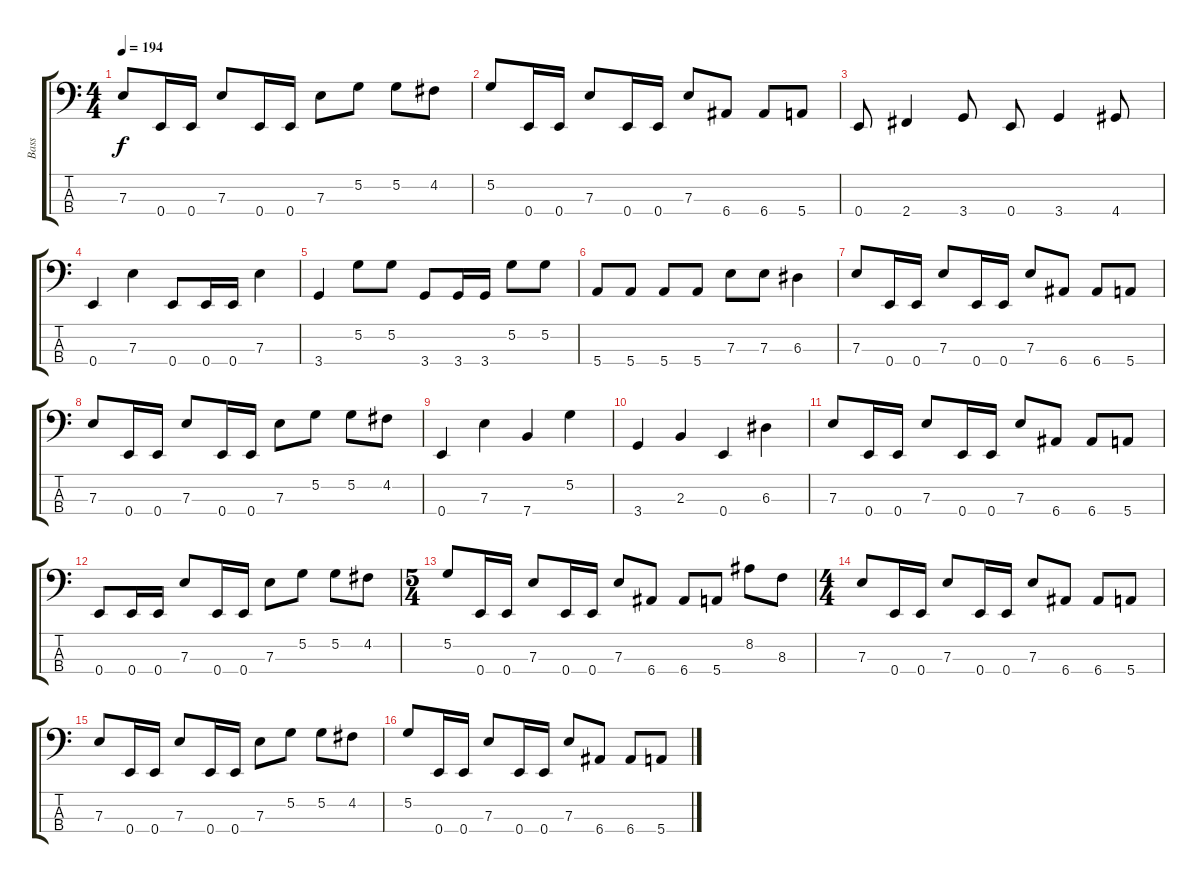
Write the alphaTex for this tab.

\track ("Bass" "Bass") {instrument electricbassfinger}
\staff {score tabs}
\tuning (G2 D2 A1 E1) {hide}
\ts (4 4)
\tempo 194
\clef f4
\ks c
7.3.8{dy f} 0.4.16 0.4.16 7.3.8 0.4.16 0.4.16 7.3.8 5.2.8 5.2.8 4.2.8 |
5.2.8 0.4.16 0.4.16 7.3.8 0.4.16 0.4.16 7.3.8 6.4.8 6.4.8 5.4.8 |
0.4.8 2.4.4 3.4.8 0.4.8 3.4.4 4.4.8 |
0.4.4 7.3.4 0.4.8 0.4.16 0.4.16 7.3.4 |
3.4.4 5.2.8 5.2.8 3.4.8 3.4.16 3.4.16 5.2.8 5.2.8 |
5.4.8 5.4.8 5.4.8 5.4.8 7.3.8 7.3.8 6.3.4 |
7.3.8 0.4.16 0.4.16 7.3.8 0.4.16 0.4.16 7.3.8 6.4.8 6.4.8 5.4.8 |
7.3.8 0.4.16 0.4.16 7.3.8 0.4.16 0.4.16 7.3.8 5.2.8 5.2.8 4.2.8 |
0.4.4 7.3.4 7.4.4 5.2.4 |
3.4.4 2.3.4 0.4.4 6.3.4 |
7.3.8 0.4.16 0.4.16 7.3.8 0.4.16 0.4.16 7.3.8 6.4.8 6.4.8 5.4.8 |
0.4.8 0.4.16 0.4.16 7.3.8 0.4.16 0.4.16 7.3.8 5.2.8 5.2.8 4.2.8 |
\ts (5 4)
5.2.8 0.4.16 0.4.16 7.3.8 0.4.16 0.4.16 7.3.8 6.4.8 6.4.8 5.4.8 8.2.8 8.3.8 |
\ts (4 4)
7.3.8 0.4.16 0.4.16 7.3.8 0.4.16 0.4.16 7.3.8 6.4.8 6.4.8 5.4.8 |
7.3.8 0.4.16 0.4.16 7.3.8 0.4.16 0.4.16 7.3.8 5.2.8 5.2.8 4.2.8 |
5.2.8 0.4.16 0.4.16 7.3.8 0.4.16 0.4.16 7.3.8 6.4.8 6.4.8 5.4.8
